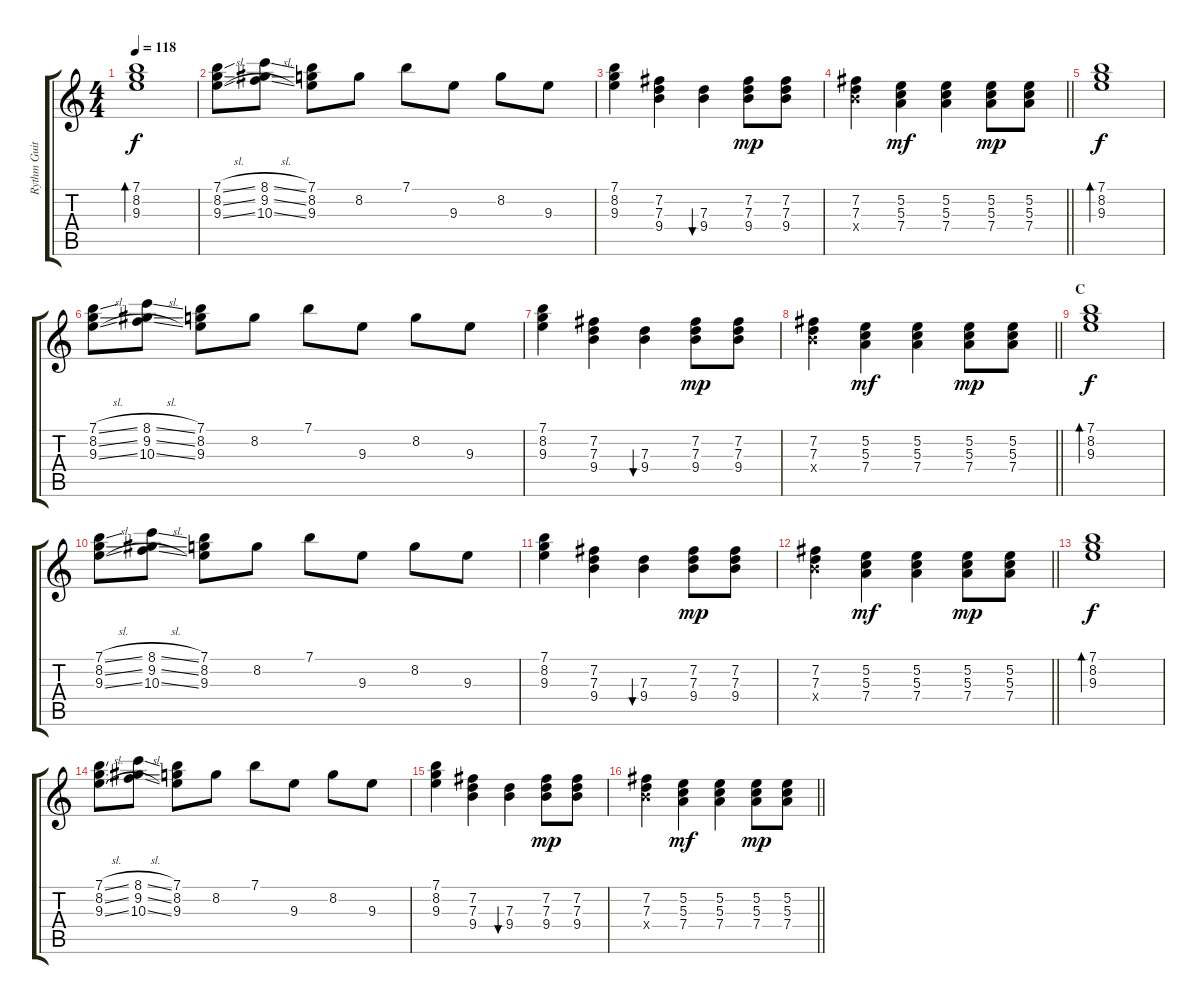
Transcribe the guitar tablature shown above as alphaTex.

\track ("Rythm Guitar" "Rythm Guit") {instrument electricguitarjazz}
\staff {score tabs}
\tuning (E4 B3 G3 D3 A2 E2) {hide}
\ts (4 4)
\tempo 118
\clef g2
\ks c
(7.1 8.2 9.3).1{bd 30 dy f} |
(7.1{sl} 8.2{sl} 9.3{sl}).8 (8.1{sl} 9.2{sl} 10.3{sl}).8 (7.1 8.2 9.3).8 8.2.8 7.1.8 9.3.8 8.2.8 9.3.8 |
(7.1 8.2 9.3).4 (7.2 7.3 9.4).4 (7.3 9.4).4{bu 120} (7.2 7.3 9.4).8{dy mp} (7.2 7.3 9.4).8 |
\barLineRight lightlight
(7.2 7.3 9.4{x}).4 (5.2 5.3 7.4).4{dy mf} (5.2 5.3 7.4).4 (5.2 5.3 7.4).8{dy mp} (5.2 5.3 7.4).8 |
(7.1 8.2 9.3).1{bd 30 dy f} |
(7.1{sl} 8.2{sl} 9.3{sl}).8 (8.1{sl} 9.2{sl} 10.3{sl}).8 (7.1 8.2 9.3).8 8.2.8 7.1.8 9.3.8 8.2.8 9.3.8 |
(7.1 8.2 9.3).4 (7.2 7.3 9.4).4 (7.3 9.4).4{bu 120} (7.2 7.3 9.4).8{dy mp} (7.2 7.3 9.4).8 |
\barLineRight lightlight
(7.2 7.3 9.4{x}).4 (5.2 5.3 7.4).4{dy mf} (5.2 5.3 7.4).4 (5.2 5.3 7.4).8{dy mp} (5.2 5.3 7.4).8 |
\section ("" "C")
(7.1 8.2 9.3).1{bd 30 dy f} |
(7.1{sl} 8.2{sl} 9.3{sl}).8 (8.1{sl} 9.2{sl} 10.3{sl}).8 (7.1 8.2 9.3).8 8.2.8 7.1.8 9.3.8 8.2.8 9.3.8 |
(7.1 8.2 9.3).4 (7.2 7.3 9.4).4 (7.3 9.4).4{bu 120} (7.2 7.3 9.4).8{dy mp} (7.2 7.3 9.4).8 |
\barLineRight lightlight
(7.2 7.3 9.4{x}).4 (5.2 5.3 7.4).4{dy mf} (5.2 5.3 7.4).4 (5.2 5.3 7.4).8{dy mp} (5.2 5.3 7.4).8 |
(7.1 8.2 9.3).1{bd 30 dy f} |
(7.1{sl} 8.2{sl} 9.3{sl}).8 (8.1{sl} 9.2{sl} 10.3{sl}).8 (7.1 8.2 9.3).8 8.2.8 7.1.8 9.3.8 8.2.8 9.3.8 |
(7.1 8.2 9.3).4 (7.2 7.3 9.4).4 (7.3 9.4).4{bu 120} (7.2 7.3 9.4).8{dy mp} (7.2 7.3 9.4).8 |
\barLineRight lightlight
(7.2 7.3 9.4{x}).4 (5.2 5.3 7.4).4{dy mf} (5.2 5.3 7.4).4 (5.2 5.3 7.4).8{dy mp} (5.2 5.3 7.4).8
